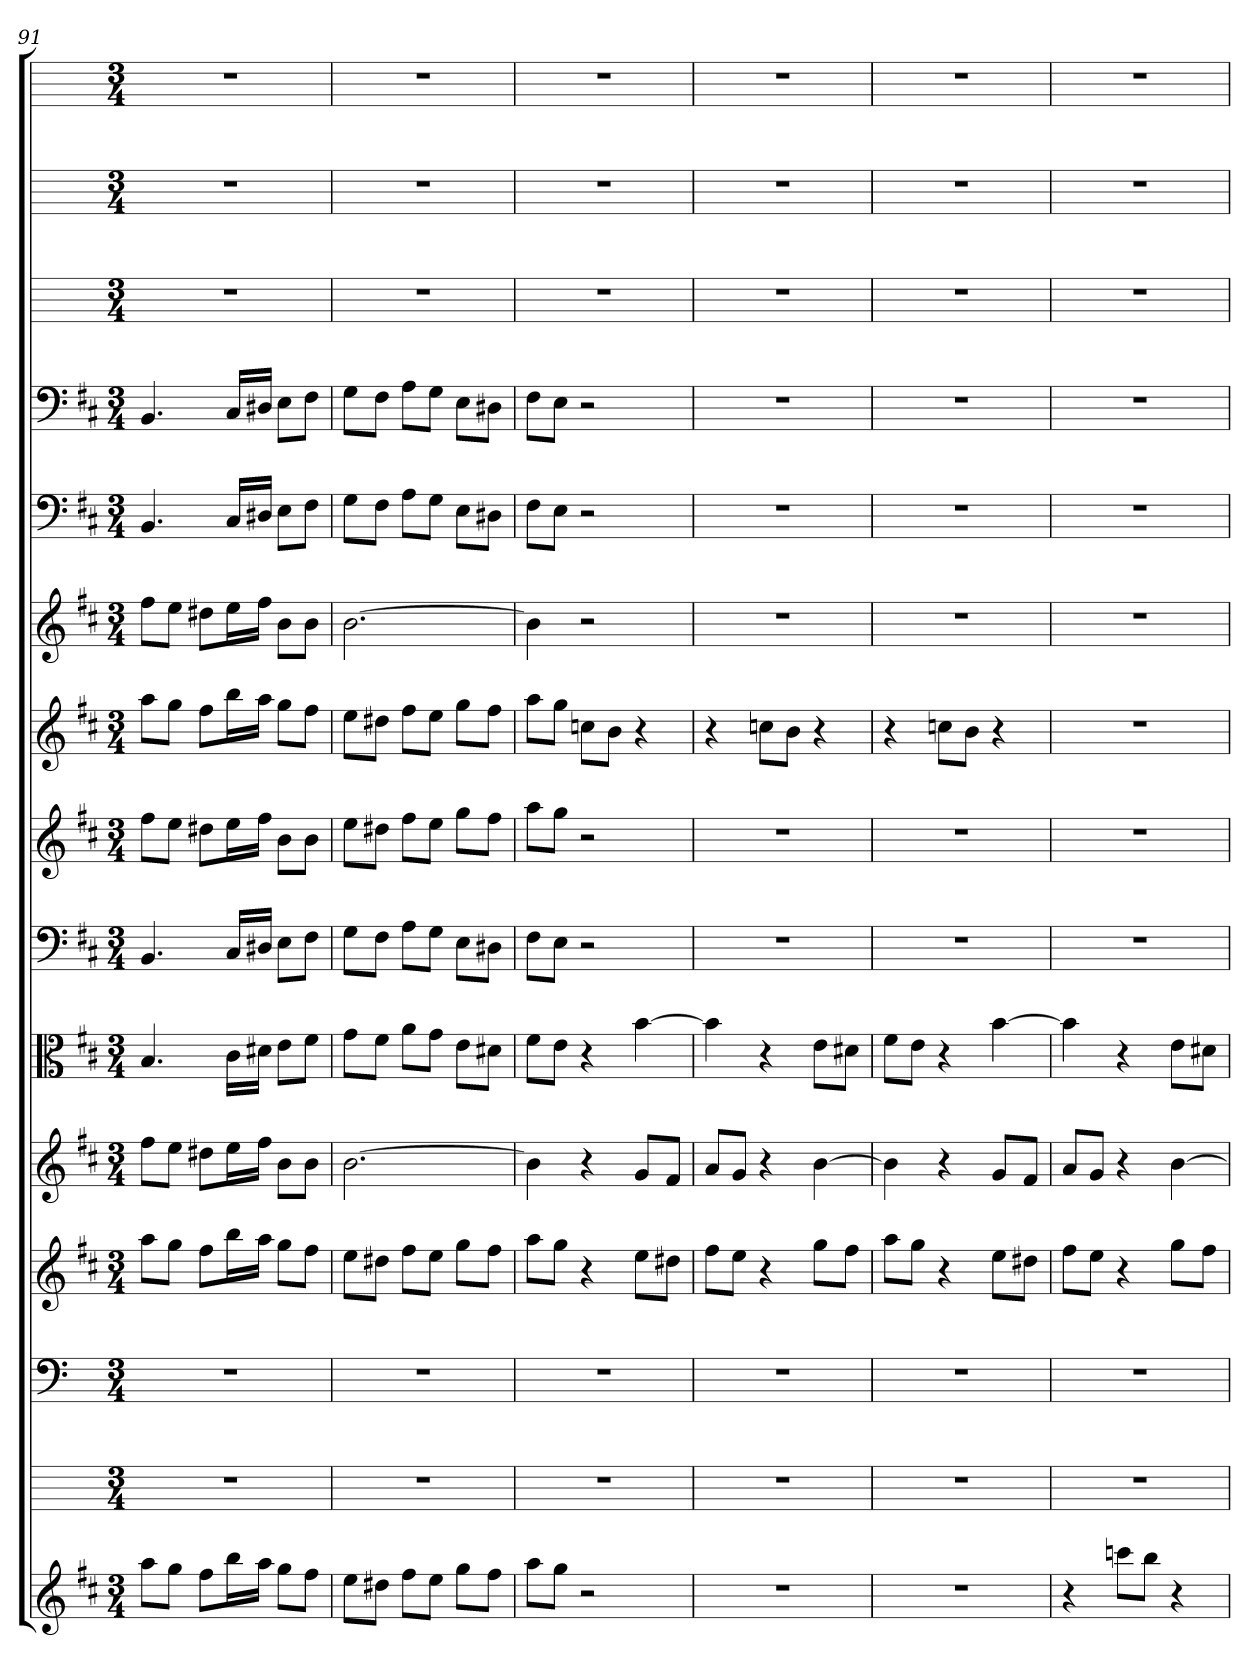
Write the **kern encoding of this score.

**kern	**kern	**kern	**kern	**kern	**kern	**kern	**kern	**kern	**kern	**kern	**kern	**kern	**kern	**kern
*part15	*part14	*part13	*part12	*part11	*part10	*part9	*part8	*part7	*part6	*part5	*part4	*part3	*part2	*part1
*staff15	*staff14	*staff13	*staff12	*staff11	*staff10	*staff9	*staff8	*staff7	*staff6	*staff5	*staff4	*staff3	*staff2	*staff1
*	*	*clefF4	*	*	*clefC3	*clefF4	*	*	*	*clefF4	*clefF4	*	*	*
*k[f#c#]	*k[]	*k[]	*k[f#c#]	*k[f#c#]	*k[f#c#]	*k[f#c#]	*k[f#c#]	*k[f#c#]	*k[f#c#]	*k[f#c#]	*k[f#c#]	*k[]	*k[]	*k[]
*M3/4	*M3/4	*M3/4	*M3/4	*M3/4	*M3/4	*M3/4	*M3/4	*M3/4	*M3/4	*M3/4	*M3/4	*M3/4	*M3/4	*M3/4
=91	=91	=91	=91	=91	=91	=91	=91	=91	=91	=91	=91	=91	=91	=91
8aaL	2.r	2.r	8aaL	8ff#L	4.B	4.BB	8ff#L	8aaL	8ff#L	4.BB	4.BB	2.r	2.r	2.r
8ggJ	.	.	8ggJ	8eeJ	.	.	8eeJ	8ggJ	8eeJ	.	.	.	.	.
8ff#L	.	.	8ff#L	8dd#XL	.	.	8dd#XL	8ff#L	8dd#XL	.	.	.	.	.
16bbL	.	.	16bbL	16eeL	16c#\LL	16C#/LL	16eeL	16bbL	16eeL	16C#/LL	16C#/LL	.	.	.
16aaJJ	.	.	16aaJJ	16ff#JJ	16d#X\JJ	16D#X/JJ	16ff#JJ	16aaJJ	16ff#JJ	16D#X/JJ	16D#X/JJ	.	.	.
8ggL	.	.	8ggL	8bL	8e\L	8E\L	8bL	8ggL	8bL	8E\L	8E\L	.	.	.
8ff#J	.	.	8ff#J	8bJ	8f#\J	8F#\J	8bJ	8ff#J	8bJ	8F#\J	8F#\J	.	.	.
=92	=92	=92	=92	=92	=92	=92	=92	=92	=92	=92	=92	=92	=92	=92
8eeL	2.r	2.r	8eeL	[2.b	8g\L	8G\L	8eeL	8eeL	[2.b	8G\L	8G\L	2.r	2.r	2.r
8dd#XJ	.	.	8dd#XJ	.	8f#\J	8F#\J	8dd#XJ	8dd#XJ	.	8F#\J	8F#\J	.	.	.
8ff#L	.	.	8ff#L	.	8a\L	8A\L	8ff#L	8ff#L	.	8A\L	8A\L	.	.	.
8eeJ	.	.	8eeJ	.	8g\J	8G\J	8eeJ	8eeJ	.	8G\J	8G\J	.	.	.
8ggL	.	.	8ggL	.	8e\L	8E\L	8ggL	8ggL	.	8E\L	8E\L	.	.	.
8ff#J	.	.	8ff#J	.	8d#X\J	8D#X\J	8ff#J	8ff#J	.	8D#X\J	8D#X\J	.	.	.
=93	=93	=93	=93	=93	=93	=93	=93	=93	=93	=93	=93	=93	=93	=93
8aaL	2.r	2.r	8aaL	4b]	8f#\L	8F#\L	8aaL	8aaL	4b]	8F#\L	8F#\L	2.r	2.r	2.r
8ggJ	.	.	8ggJ	.	8e\J	8E\J	8ggJ	8ggJ	.	8E\J	8E\J	.	.	.
2r	.	.	4r	4r	4r	2r	2r	8ccnL	2r	2r	2r	.	.	.
.	.	.	.	.	.	.	.	8bJ	.	.	.	.	.	.
.	.	.	8eeL	8gL	[4b	.	.	4r	.	.	.	.	.	.
.	.	.	8dd#XJ	8f#J	.	.	.	.	.	.	.	.	.	.
=94	=94	=94	=94	=94	=94	=94	=94	=94	=94	=94	=94	=94	=94	=94
2.r	2.r	2.r	8ff#L	8aL	4b]	2.r	2.r	4r	2.r	2.r	2.r	2.r	2.r	2.r
.	.	.	8eeJ	8gJ	.	.	.	.	.	.	.	.	.	.
.	.	.	4r	4r	4r	.	.	8ccnL	.	.	.	.	.	.
.	.	.	.	.	.	.	.	8bJ	.	.	.	.	.	.
.	.	.	8ggL	[4b	8e\L	.	.	4r	.	.	.	.	.	.
.	.	.	8ff#J	.	8d#X\J	.	.	.	.	.	.	.	.	.
=95	=95	=95	=95	=95	=95	=95	=95	=95	=95	=95	=95	=95	=95	=95
2.r	2.r	2.r	8aaL	4b]	8f#\L	2.r	2.r	4r	2.r	2.r	2.r	2.r	2.r	2.r
.	.	.	8ggJ	.	8e\J	.	.	.	.	.	.	.	.	.
.	.	.	4r	4r	4r	.	.	8ccnL	.	.	.	.	.	.
.	.	.	.	.	.	.	.	8bJ	.	.	.	.	.	.
.	.	.	8eeL	8gL	[4b	.	.	4r	.	.	.	.	.	.
.	.	.	8dd#XJ	8f#J	.	.	.	.	.	.	.	.	.	.
=96	=96	=96	=96	=96	=96	=96	=96	=96	=96	=96	=96	=96	=96	=96
4r	2.r	2.r	8ff#L	8aL	4b]	2.r	2.r	2.r	2.r	2.r	2.r	2.r	2.r	2.r
.	.	.	8eeJ	8gJ	.	.	.	.	.	.	.	.	.	.
8cccnL	.	.	4r	4r	4r	.	.	.	.	.	.	.	.	.
8bbJ	.	.	.	.	.	.	.	.	.	.	.	.	.	.
4r	.	.	8ggL	[4b	8e\L	.	.	.	.	.	.	.	.	.
.	.	.	8ff#J	.	8d#X\J	.	.	.	.	.	.	.	.	.
=	=	=	=	=	=	=	=	=	=	=	=	=	=	=
*-	*-	*-	*-	*-	*-	*-	*-	*-	*-	*-	*-	*-	*-	*-
